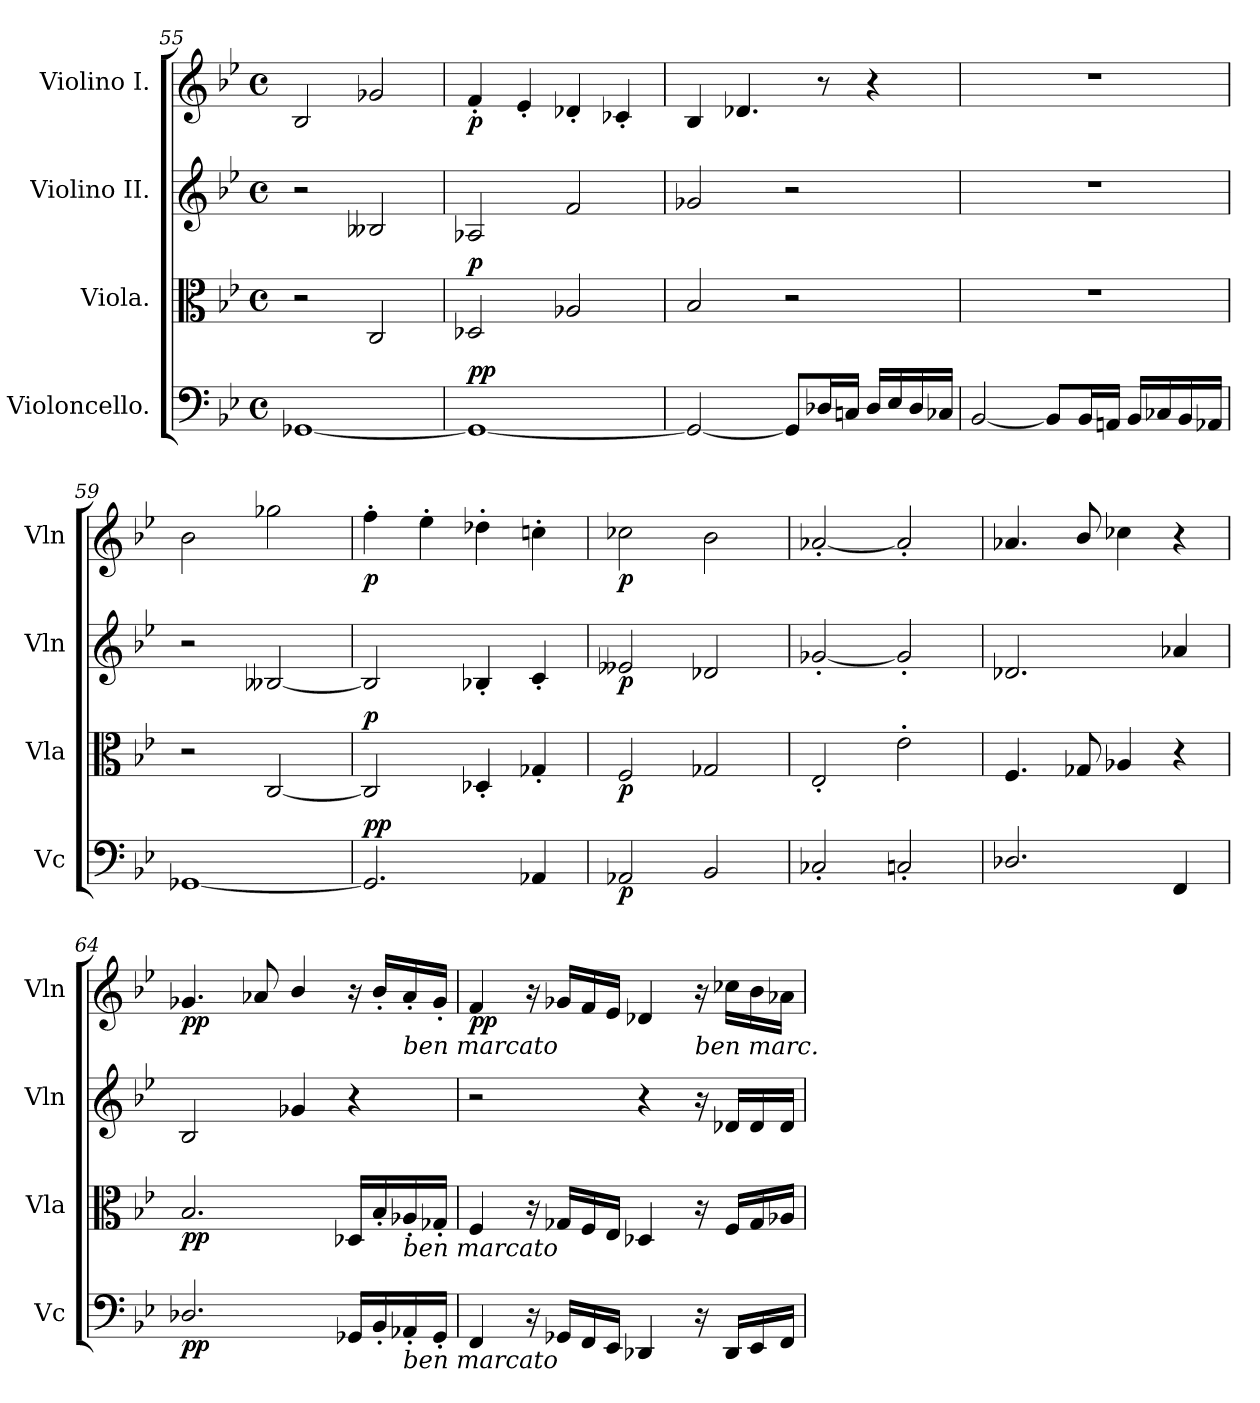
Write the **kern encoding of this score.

**kern	**dynam	**kern	**dynam	**kern	**dynam	**kern	**dynam
*part4	*part4	*part3	*part3	*part2	*part2	*part1	*part1
*staff4	*staff4	*staff3	*staff3	*staff2	*staff2	*staff1	*staff1
*I"Violoncello.	*	*I"Viola.	*	*I"Violino II.	*	*I"Violino I.	*
*I'Vc	*	*I'Vla	*	*I'Vln	*	*I'Vln	*
*clefF4	*	*clefC3	*	*clefG2	*	*clefG2	*
*k[b-e-]	*	*k[b-e-]	*	*k[b-e-]	*	*k[b-e-]	*
*B-:	*	*B-:	*	*B-:	*	*B-:	*
*M4/4	*	*M4/4	*	*M4/4	*	*M4/4	*
*met(c)	*	*met(c)	*	*met(c)	*	*met(c)	*
=55	=55	=55	=55	=55	=55	=55	=55
[1GG-X	.	2r	.	2r	.	2B-/	.
.	.	2C/	.	2B--X/	.	2g-X/	.
=56	=56	=56	=56	=56	=56	=56	=56
!	!LO:DY:b	!	!	!	!	!	!
!	!LO:DY:n=1:a	!	!LO:DY:a	!	!	!	!LO:DY:b
1GG-_	p p	2D-X/	p	2A-X/	.	4f'/	p
.	.	.	.	.	.	4e-'/	.
.	.	2A-X/	.	2f/	.	4d-X'/	.
.	.	.	.	.	.	4c-X'/	.
=57	=57	=57	=57	=57	=57	=57	=57
2GG-/_	.	2B-/	.	2g-X/	.	4B-/	.
.	.	.	.	.	.	4.d-X/	.
8GG-/L]	.	2r	.	2r	.	.	.
16D-X/L	.	.	.	.	.	8r	.
16Cn/JJ	.	.	.	.	.	.	.
16D-/LL	.	.	.	.	.	4r	.
16E-/	.	.	.	.	.	.	.
16D-/	.	.	.	.	.	.	.
16C-X/JJ	.	.	.	.	.	.	.
=58	=58	=58	=58	=58	=58	=58	=58
[2BB-/	.	1r	.	1r	.	1r	.
8BB-/L]	.	.	.	.	.	.	.
16BB-/L	.	.	.	.	.	.	.
16AAn/JJ	.	.	.	.	.	.	.
16BB-/LL	.	.	.	.	.	.	.
16C-X/	.	.	.	.	.	.	.
16BB-/	.	.	.	.	.	.	.
16AA-X/JJ	.	.	.	.	.	.	.
=59	=59	=59	=59	=59	=59	=59	=59
[1GG-X	.	2r	.	2r	.	2b-\	.
.	.	[2C/	.	[2B--X/	.	2gg-X\	.
=60	=60	=60	=60	=60	=60	=60	=60
!	!LO:DY:b	!	!	!	!	!	!
!	!LO:DY:n=1:a	!	!LO:DY:a	!	!	!	!LO:DY:b
2.GG-/]	p p	2C/]	p	2B--/]	.	4ff'\	p
.	.	.	.	.	.	4ee-'\	.
.	.	4D-X'/	.	4B-X'/	.	4dd-X'\	.
4AA-X/	.	4G-X'/	.	4c'/	.	4ccn'\	.
=61	=61	=61	=61	=61	=61	=61	=61
!	!LO:DY:b	!	!LO:DY:b	!	!LO:DY:b	!	!LO:DY:b
2AA-X/	p	2F/	p	2e--X/	p	2cc-X\	p
2BB-/	.	2G-X/	.	2d-X/	.	2b-\	.
=62	=62	=62	=62	=62	=62	=62	=62
2C-X'/	.	2E-'/	.	[2g-X'/	.	[2a-X'/	.
2Cn'/	.	2e-'\	.	2g-'/]	.	2a-'/]	.
=63	=63	=63	=63	=63	=63	=63	=63
2.D-X/	.	4.F/	.	2.d-X/	.	4.a-X/	.
.	.	8G-X/	.	.	.	8b-/	.
.	.	4A-X/	.	.	.	4cc-X\	.
4FF/	.	4r	.	4a-X/	.	4r	.
=64	=64	=64	=64	=64	=64	=64	=64
!	!LO:DY:b	!	!LO:DY:b	!	!	!	!LO:DY:b
2.D-X/	pp	2.B-/	pp	2B-/	.	4.g-X/	pp
.	.	.	.	.	.	8a-X/	.
.	.	.	.	4g-X/	.	4b-/	.
16GG-X/LL	.	16D-X/LL	.	4r	.	16r	.
16BB-'/	.	16B-'/	.	.	.	16b-'/LL	.
!	!	!	!	!	!	!LO:TX:b:i:t=ben marcato	!
!	!	!LO:TX:b:i:t=ben marcato	!	!	!	!	!
!LO:TX:b:i:t=ben marcato	!	!	!	!	!	!	!
16AA-X'/	.	16A-X'/	.	.	.	16a-'/	.
16GG-'/JJ	.	16G-X'/JJ	.	.	.	16g-'/JJ	.
=65	=65	=65	=65	=65	=65	=65	=65
!	!	!	!	!	!	!	!LO:DY:b
4FF/	.	4F/	.	2r	.	4f/	pp
16r	.	16r	.	.	.	16r	.
16GG-X/LL	.	16G-X/LL	.	.	.	16g-X/LL	.
16FF/	.	16F/	.	.	.	16f/	.
16EE-/JJ	.	16E-/JJ	.	.	.	16e-/JJ	.
4DD-X/	.	4D-X/	.	4r	.	4d-X/	.
!	!	!	!	!	!	!LO:TX:b:i:t=ben marc.	!
16r	.	16r	.	16r	.	16r	.
16DD-/LL	.	16F/LL	.	16d-X/LL	.	16cc-X\LL	.
16EE-/	.	16G-/	.	16d-/	.	16b-\	.
16FF/JJ	.	16A-X/JJ	.	16d-/JJ	.	16a-X\JJ	.
=	=	=	=	=	=	=	=
*-	*-	*-	*-	*-	*-	*-	*-
